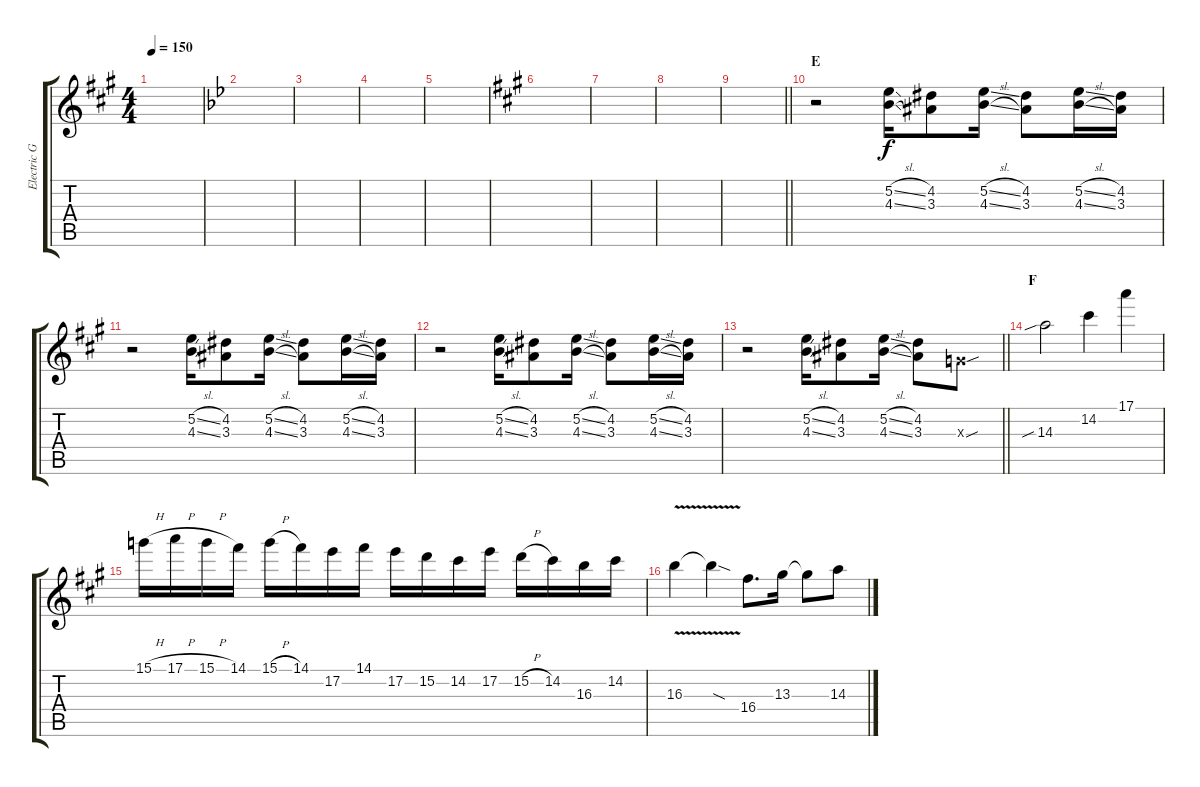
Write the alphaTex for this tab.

\track ("Electric Guitar III" "Electric G") {instrument overdrivenguitar}
\staff {score tabs}
\tuning (E4 B3 G3 D3 A2 E2) {hide}
\ts (4 4)
\tempo 150
\clef g2
\ks a
|
\ks bb
|
|
|
|
\ks a
|
|
|
\barLineRight lightlight
|
\section ("" "E")
r.2 (5.2{sl} 4.3{sl}).16 (4.2 3.3).8 (5.2{sl} 4.3{sl}).16 (4.2 3.3).8 (5.2{sl} 4.3{sl}).16 (4.2 3.3).16 |
r.2 (5.2{sl} 4.3{sl}).16 (4.2 3.3).8 (5.2{sl} 4.3{sl}).16 (4.2 3.3).8 (5.2{sl} 4.3{sl}).16 (4.2 3.3).16 |
r.2 (5.2{sl} 4.3{sl}).16 (4.2 3.3).8 (5.2{sl} 4.3{sl}).16 (4.2 3.3).8 (5.2{sl} 4.3{sl}).16 (4.2 3.3).16 |
\barLineRight lightlight
r.2 (5.2{sl} 4.3{sl}).16 (4.2 3.3).8 (5.2{sl} 4.3{sl}).16 (4.2 3.3).8 0.3{sou x}.8 |
\section ("" "F")
14.3{sib}.2{volume 15} 14.2.4 17.1.4 |
15.1{h}.16 17.1{h}.16 15.1{h}.16 14.1.16 15.1{h}.16 14.1.16 17.2.16 14.1.16 17.2.16 15.2.16 14.2.16 17.2.16 15.2{h}.16 14.2.16 16.3.16 14.2.16 |
16.3{v}.4 16.3{sod t}.4 16.4.8{d} 13.3.16 13.3{t}.8 14.3.8
